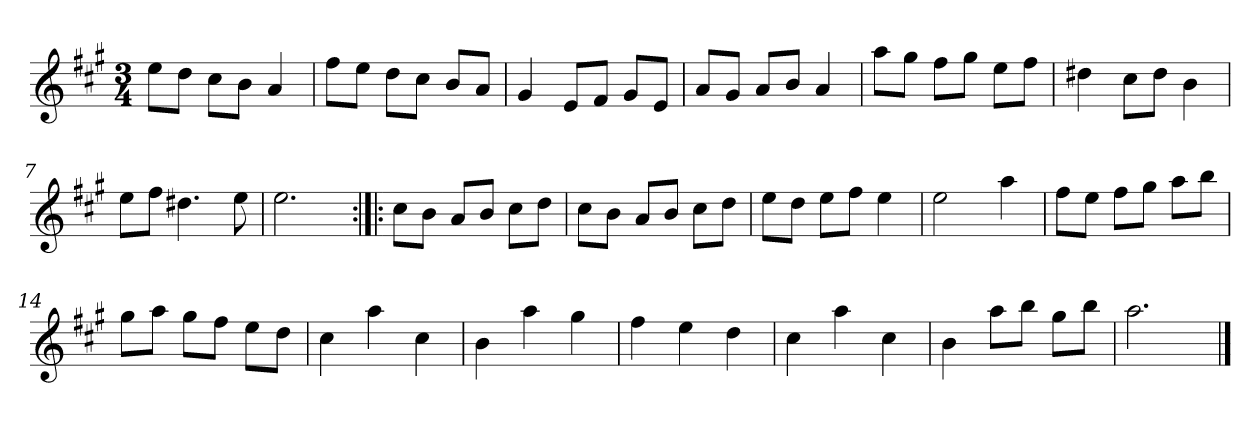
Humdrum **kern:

**kern
*part1
*staff1
*clefG2
*k[f#c#g#]
*A:
*M3/4
*MM120
=1
8ee\L
8dd\J
8cc#\L
8b\J
4a
=2
8ff#\L
8ee\J
8dd\L
8cc#\J
8b/L
8a/J
=3
4g#
8e/L
8f#/J
8g#/L
8e/J
=4
8a/L
8g#/J
8a/L
8b/J
4a
=5
8aa\L
8gg#\J
8ff#\L
8gg#\J
8ee\L
8ff#\J
=6
4dd#X
8cc#\L
8dd#\J
4b
=7
8ee\L
8ff#\J
4.dd#X
8ee
=8
2.ee
=9:|!|:
8cc#\L
8b\J
8a/L
8b/J
8cc#\L
8dd\J
=10
8cc#\L
8b\J
8a/L
8b/J
8cc#\L
8dd\J
=11
8ee\L
8dd\J
8ee\L
8ff#\J
4ee
=12
2ee
4aa
=13
8ff#\L
8ee\J
8ff#\L
8gg#\J
8aa\L
8bb\J
=14
8gg#\L
8aa\J
8gg#\L
8ff#\J
8ee\L
8dd\J
=15
4cc#
4aa
4cc#
=16
4b
4aa
4gg#
=17
4ff#
4ee
4dd
=18
4cc#
4aa
4cc#
=19
4b
8aa\L
8bb\J
8gg#\L
8bb\J
=20
2.aa
==
*-
